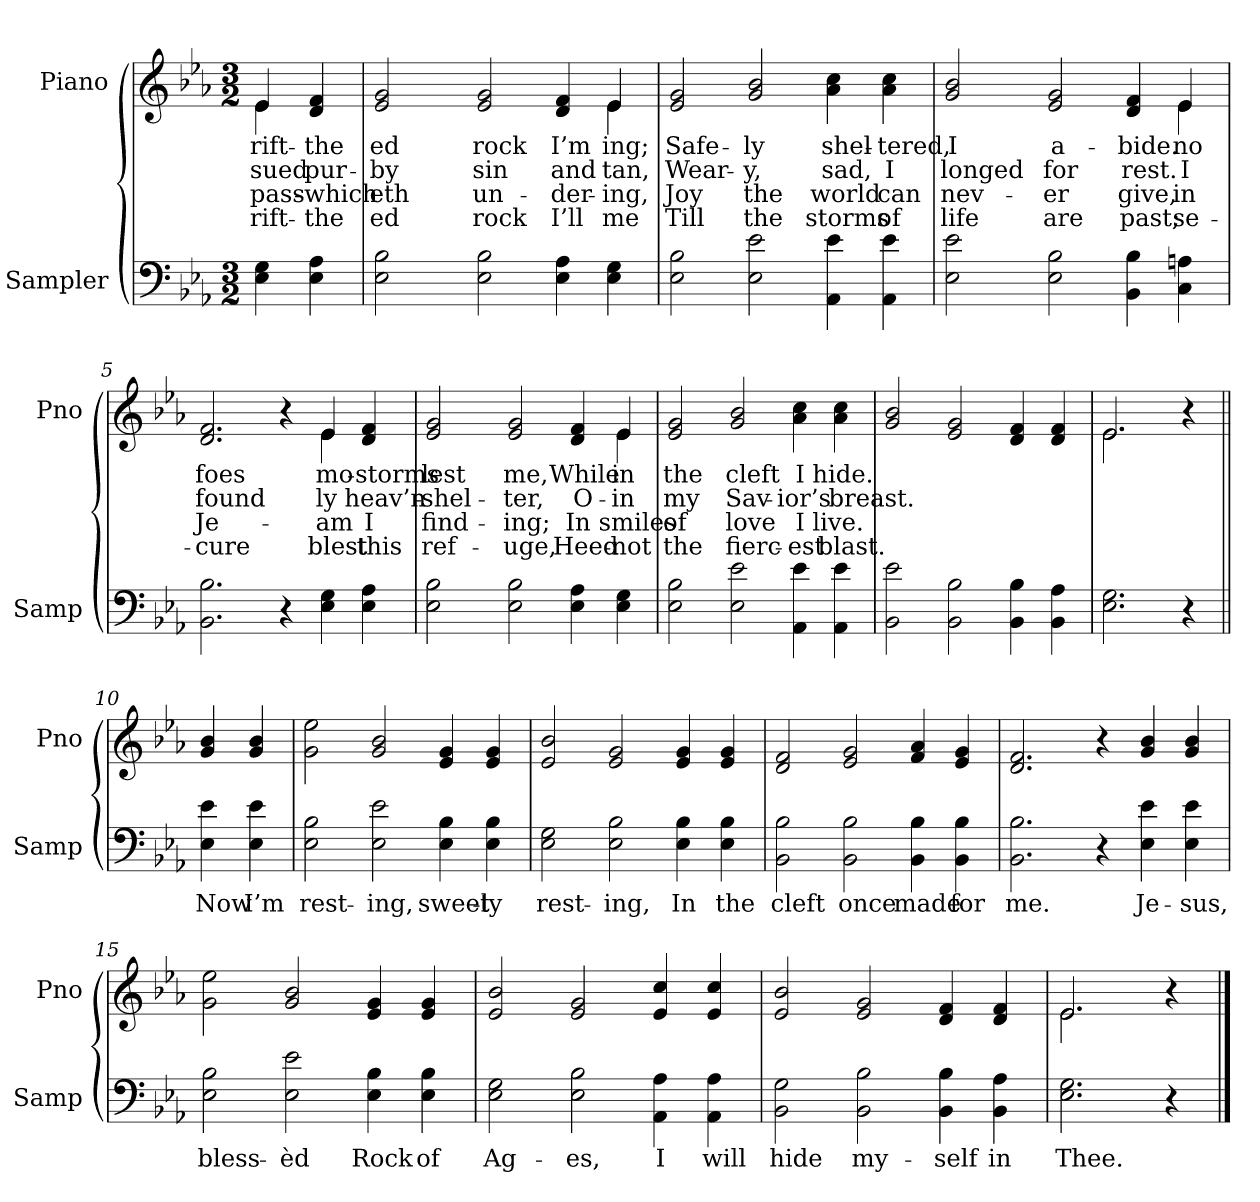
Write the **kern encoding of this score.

**kern	**text	**kern	**text	**text	**text	**text
*part2	*part2	*part1	*part1	*part1	*part1	*part1
*staff2	*staff2	*staff1	*staff1	*staff1	*staff1	*staff1
*I"Sampler	*	*I"Piano	*	*	*	*
*I'Samp	*	*I'Pno	*	*	*	*
*clefF4	*	*clefG2	*	*	*	*
*k[b-e-a-]	*	*k[b-e-a-]	*	*	*	*
*E-:	*	*E-:	*	*	*	*
*M3/2	*	*M3/2	*	*	*	*
=1	=1	=1	=1	=1	=1	=1
*	*	*^	*	*	*	*
4E- 4G	.	4e-/	4e-	rift-	-sued	pass-	rift-
4E- 4A-	.	4d 4f	4ryy	the	pur-	which	the
=2	=2	=2	=2	=2	=2	=2	=2
2E- 2B-	.	2e- 2g	4ryy	-ed	by	-eth	-ed
*	*	*v	*v	*	*	*	*
2E- 2B-	.	2e- 2g	rock	sin	un-	rock
4E- 4A-	.	4d 4f	I’m	and	-der-	I’ll
*	*	*^	*	*	*	*
4E- 4G	.	4e-/	4e-	-ing;	-tan,	-ing,	me
*	*	*v	*v	*	*	*	*
=3	=3	=3	=3	=3	=3	=3
2E- 2B-	.	2e- 2g	Safe-	Wear-	Joy	Till
2E- 2e-	.	2g 2b-	-ly	-y,	the	the
4AA- 4e-	.	4a- 4cc	shel-	sad,	world	storms
4AA- 4e-	.	4a- 4cc	-tered,	I	can	of
=4	=4	=4	=4	=4	=4	=4
*	*	*^	*	*	*	*
2E- 2e-	.	2g 2b-	4ryy	I	longed	nev-	life
*	*	*v	*v	*	*	*	*
2E- 2B-	.	2e- 2g	a-	for	-er	are
4BB- 4B-	.	4d 4f	-bide.	rest.	give,	past;
*	*	*^	*	*	*	*
4C 4An	.	4e-/	4e-	no	I	in	se-
=5	=5	=5	=5	=5	=5	=5	=5
2.BB- 2.B-	.	2.d 2.f	1ryy	foes	found	Je-	-cure
4r	.	4r	.	.	.	.	.
4E- 4G	.	4e-/	4e-	mo-	-ly	am	blest
4E- 4A-	.	4d 4f	4ryy	storms	heav’n-	I	this
=6	=6	=6	=6	=6	=6	=6	=6
2E- 2B-	.	2e- 2g	4ryy	-lest	shel-	find-	ref-
*	*	*v	*v	*	*	*	*
2E- 2B-	.	2e- 2g	me,	-ter,	-ing;	-uge,
4E- 4A-	.	4d 4f	While	O-	In	Heed-
*	*	*^	*	*	*	*
4E- 4G	.	4e-/	4e-	-in	in	smiles	not
*	*	*v	*v	*	*	*	*
=7	=7	=7	=7	=7	=7	=7
2E- 2B-	.	2e- 2g	the	my	of	the
2E- 2e-	.	2g 2b-	cleft	Sav-	love	fierc-
4AA- 4e-	.	4a- 4cc	I	-ior’s	I	-est
4AA- 4e-	.	4a- 4cc	hide.	breast.	live.	blast.
=8	=8	=8	=8	=8	=8	=8
2BB- 2e-	.	2g 2b-	.	.	.	.
2BB- 2B-	.	2e- 2g	.	.	.	.
4BB- 4B-	.	4d 4f	.	.	.	.
4BB- 4A-	.	4d 4f	.	.	.	.
=9	=9	=9	=9	=9	=9	=9
*	*	*^	*	*	*	*
2.E- 2.G	.	2.e-/	2.e-	.	.	.	.
4r	.	4r	4ryy	.	.	.	.
=10||	=10||	=10||	=10||	=10||	=10||	=10||	=10||
!	!	!LO:TX:t=Refrain	!	!	!	!	!
*	*	*v	*v	*	*	*	*
4E- 4e-	Now	4g 4b-	.	.	.	.
4E- 4e-	I’m	4g 4b-	.	.	.	.
=11	=11	=11	=11	=11	=11	=11
2E- 2B-	rest-	2g 2ee-	.	.	.	.
2E- 2e-	-ing,	2g 2b-	.	.	.	.
4E- 4B-	sweet-	4e- 4g	.	.	.	.
4E- 4B-	-ly	4e- 4g	.	.	.	.
=12	=12	=12	=12	=12	=12	=12
2E- 2G	rest-	2e- 2b-	.	.	.	.
2E- 2B-	-ing,	2e- 2g	.	.	.	.
4E- 4B-	In	4e- 4g	.	.	.	.
4E- 4B-	the	4e- 4g	.	.	.	.
=13	=13	=13	=13	=13	=13	=13
2BB- 2B-	cleft	2d 2f	.	.	.	.
2BB- 2B-	once	2e- 2g	.	.	.	.
4BB- 4B-	made	4f 4a-	.	.	.	.
4BB- 4B-	for	4e- 4g	.	.	.	.
=14	=14	=14	=14	=14	=14	=14
2.BB- 2.B-	me.	2.d 2.f	.	.	.	.
4r	.	4r	.	.	.	.
4E- 4e-	Je-	4g 4b-	.	.	.	.
4E- 4e-	-sus,	4g 4b-	.	.	.	.
=15	=15	=15	=15	=15	=15	=15
2E- 2B-	bless-	2g 2ee-	.	.	.	.
2E- 2e-	-èd	2g 2b-	.	.	.	.
4E- 4B-	Rock	4e- 4g	.	.	.	.
4E- 4B-	of	4e- 4g	.	.	.	.
=16	=16	=16	=16	=16	=16	=16
2E- 2G	Ag-	2e- 2b-	.	.	.	.
2E- 2B-	-es,	2e- 2g	.	.	.	.
4AA- 4A-	I	4e- 4cc	.	.	.	.
4AA- 4A-	will	4e- 4cc	.	.	.	.
=17	=17	=17	=17	=17	=17	=17
2BB- 2G	hide	2e- 2b-	.	.	.	.
2BB- 2B-	my-	2e- 2g	.	.	.	.
4BB- 4B-	-self	4d 4f	.	.	.	.
4BB- 4A-	in	4d 4f	.	.	.	.
=18	=18	=18	=18	=18	=18	=18
*	*	*^	*	*	*	*
2.E- 2.G	Thee.	2.e-/	2.e-	.	.	.	.
4r	.	4r	4ryy	.	.	.	.
*	*	*v	*v	*	*	*	*
==	==	==	==	==	==	==
*-	*-	*-	*-	*-	*-	*-
